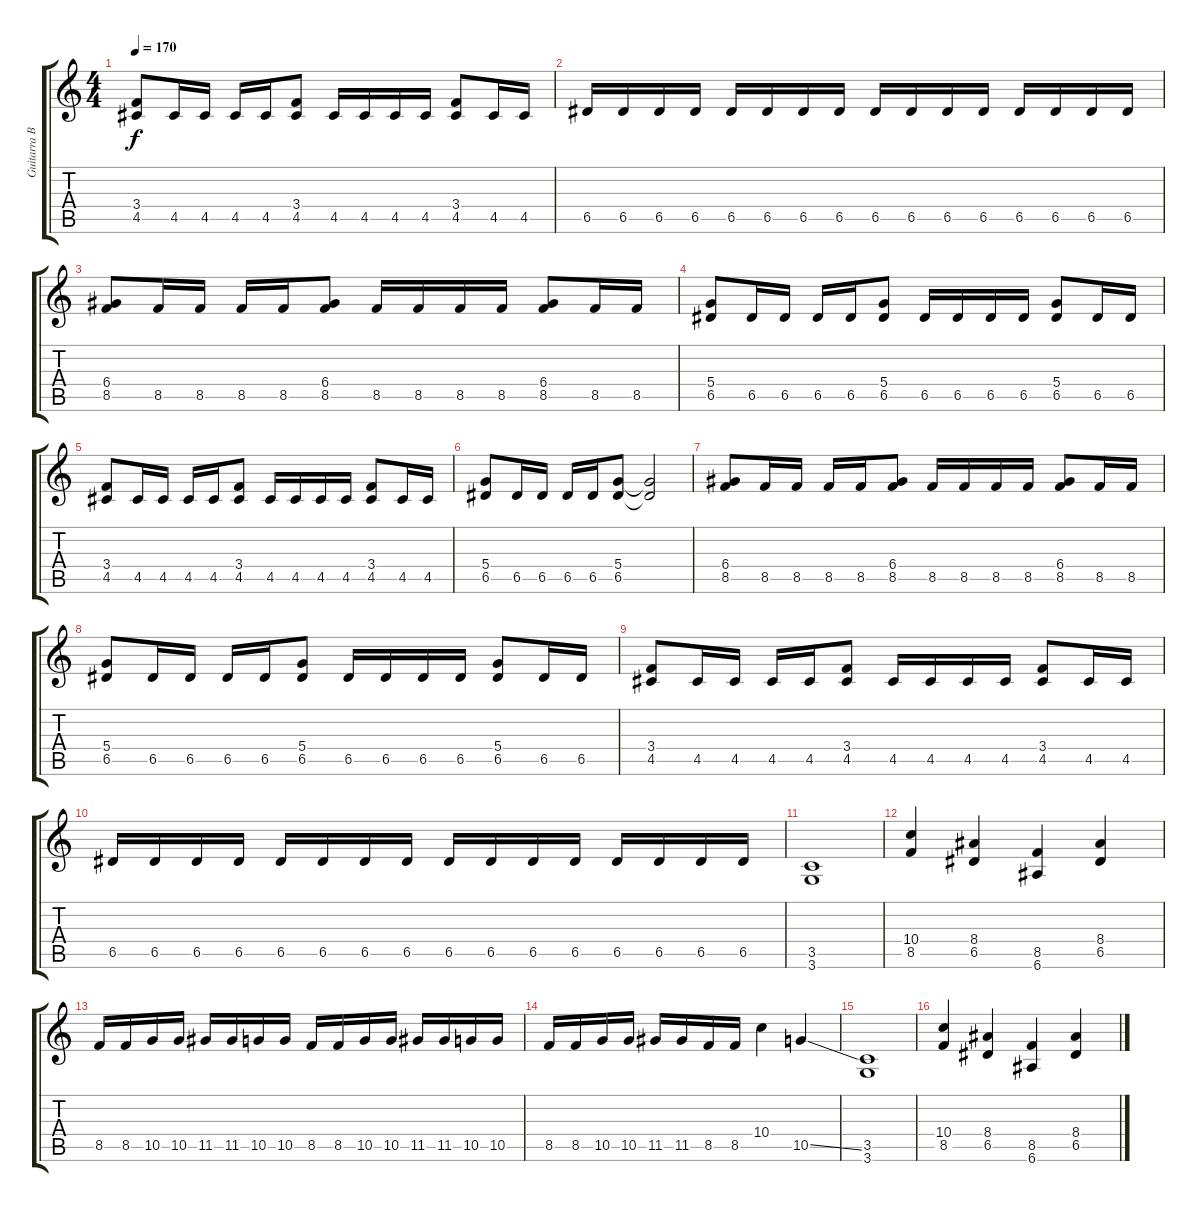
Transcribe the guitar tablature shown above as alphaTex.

\track ("Guitarra Base" "Guitarra B") {instrument overdrivenguitar}
\staff {score tabs}
\tuning (E4 B3 G3 D3 A2 E2) {hide}
\ts (4 4)
\tempo 170
\clef g2
\ks c
(3.4 4.5).8{dy f} 4.5.16 4.5.16 4.5.16 4.5.16 (3.4 4.5).8 4.5.16 4.5.16 4.5.16 4.5.16 (3.4 4.5).8 4.5.16 4.5.16 |
6.5.16 6.5.16 6.5.16 6.5.16 6.5.16 6.5.16 6.5.16 6.5.16 6.5.16 6.5.16 6.5.16 6.5.16 6.5.16 6.5.16 6.5.16 6.5.16 |
(6.4 8.5).8 8.5.16 8.5.16 8.5.16 8.5.16 (6.4 8.5).8 8.5.16 8.5.16 8.5.16 8.5.16 (6.4 8.5).8 8.5.16 8.5.16 |
(5.4 6.5).8 6.5.16 6.5.16 6.5.16 6.5.16 (5.4 6.5).8 6.5.16 6.5.16 6.5.16 6.5.16 (5.4 6.5).8 6.5.16 6.5.16 |
(3.4 4.5).8 4.5.16 4.5.16 4.5.16 4.5.16 (3.4 4.5).8 4.5.16 4.5.16 4.5.16 4.5.16 (3.4 4.5).8 4.5.16 4.5.16 |
(5.4 6.5).8 6.5.16 6.5.16 6.5.16 6.5.16 (5.4 6.5).8 (5.4{t} 6.5{t}).2 |
(6.4 8.5).8 8.5.16 8.5.16 8.5.16 8.5.16 (6.4 8.5).8 8.5.16 8.5.16 8.5.16 8.5.16 (6.4 8.5).8 8.5.16 8.5.16 |
(5.4 6.5).8 6.5.16 6.5.16 6.5.16 6.5.16 (5.4 6.5).8 6.5.16 6.5.16 6.5.16 6.5.16 (5.4 6.5).8 6.5.16 6.5.16 |
(3.4 4.5).8 4.5.16 4.5.16 4.5.16 4.5.16 (3.4 4.5).8 4.5.16 4.5.16 4.5.16 4.5.16 (3.4 4.5).8 4.5.16 4.5.16 |
6.5.16 6.5.16 6.5.16 6.5.16 6.5.16 6.5.16 6.5.16 6.5.16 6.5.16 6.5.16 6.5.16 6.5.16 6.5.16 6.5.16 6.5.16 6.5.16 |
(3.5 3.6).1 |
(10.4 8.5).4 (8.4 6.5).4 (8.5 6.6).4 (8.4 6.5).4 |
8.5.16 8.5.16 10.5.16 10.5.16 11.5.16 11.5.16 10.5.16 10.5.16 8.5.16 8.5.16 10.5.16 10.5.16 11.5.16 11.5.16 10.5.16 10.5.16 |
8.5.16 8.5.16 10.5.16 10.5.16 11.5.16 11.5.16 8.5.16 8.5.16 10.4.4 10.5{ss}.4 |
(3.5 3.6).1 |
(10.4 8.5).4 (8.4 6.5).4 (8.5 6.6).4 (8.4 6.5).4
